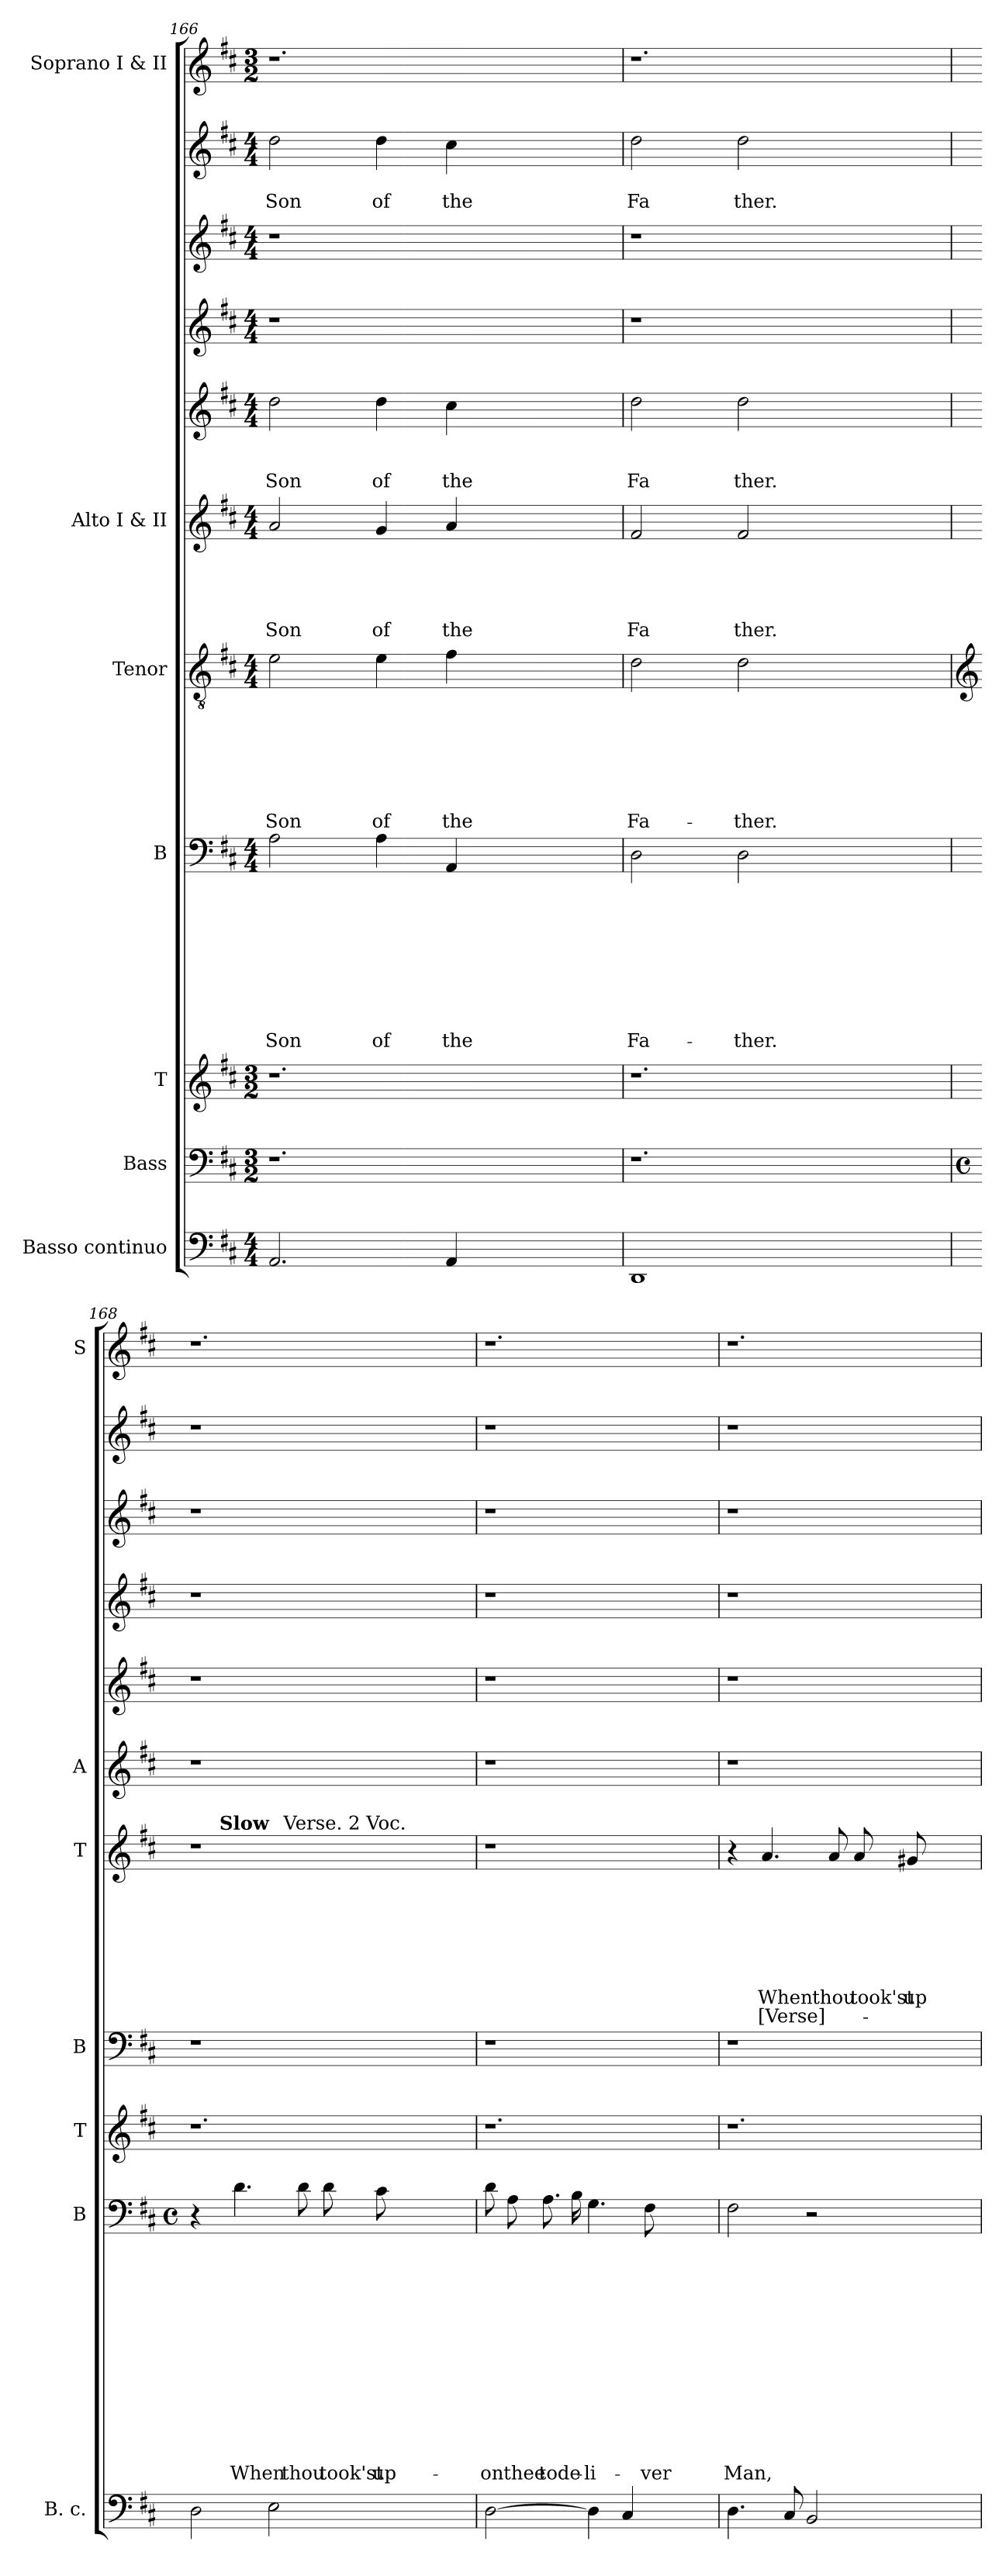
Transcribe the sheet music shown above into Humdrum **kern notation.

**kern	**kern	**text	**text	**text	**text	**text	**text	**text	**text	**text	**text	**text	**text	**text	**kern	**kern	**text	**text	**text	**text	**text	**text	**text	**text	**text	**kern	**text	**text	**text	**text	**text	**text	**text	**text	**kern	**text	**text	**text	**text	**text	**kern	**text	**text	**text	**kern	**kern	**kern	**text	**text	**kern
*part11	*part10	*part10	*part10	*part10	*part10	*part10	*part10	*part10	*part10	*part10	*part10	*part10	*part10	*part10	*part9	*part8	*part8	*part8	*part8	*part8	*part8	*part8	*part8	*part8	*part8	*part7	*part7	*part7	*part7	*part7	*part7	*part7	*part7	*part7	*part6	*part6	*part6	*part6	*part6	*part6	*part5	*part5	*part5	*part5	*part4	*part3	*part2	*part2	*part2	*part1
*staff11	*staff10	*staff10	*staff10	*staff10	*staff10	*staff10	*staff10	*staff10	*staff10	*staff10	*staff10	*staff10	*staff10	*staff10	*staff9	*staff8	*staff8	*staff8	*staff8	*staff8	*staff8	*staff8	*staff8	*staff8	*staff8	*staff7	*staff7	*staff7	*staff7	*staff7	*staff7	*staff7	*staff7	*staff7	*staff6	*staff6	*staff6	*staff6	*staff6	*staff6	*staff5	*staff5	*staff5	*staff5	*staff4	*staff3	*staff2	*staff2	*staff2	*staff1
*I"Basso continuo	*I"Bass	*	*	*	*	*	*	*	*	*	*	*	*	*	*I"T	*I"B	*	*	*	*	*	*	*	*	*	*I"Tenor	*	*	*	*	*	*	*	*	*I"Alto I & II	*	*	*	*	*	*	*	*	*	*	*	*	*	*	*I"Soprano I & II
*I'B. c.	*I'B	*	*	*	*	*	*	*	*	*	*	*	*	*	*I'T	*I'B	*	*	*	*	*	*	*	*	*	*I'T	*	*	*	*	*	*	*	*	*I'A	*	*	*	*	*	*	*	*	*	*	*	*	*	*	*I'S
*clefF4	*clefF4	*	*	*	*	*	*	*	*	*	*	*	*	*	*clefG2	*clefF4	*	*	*	*	*	*	*	*	*	*clefGv2	*	*	*	*	*	*	*	*	*clefG2	*	*	*	*	*	*clefG2	*	*	*	*clefG2	*clefG2	*clefG2	*	*	*clefG2
*ITrd7c12	*	*	*	*	*	*	*	*	*	*	*	*	*	*	*	*	*	*	*	*	*	*	*	*	*	*	*	*	*	*	*	*	*	*	*	*	*	*	*	*	*	*	*	*	*	*	*	*	*	*
*k[f#c#]	*k[f#c#]	*	*	*	*	*	*	*	*	*	*	*	*	*	*k[f#c#]	*k[f#c#]	*	*	*	*	*	*	*	*	*	*k[f#c#]	*	*	*	*	*	*	*	*	*k[f#c#]	*	*	*	*	*	*k[f#c#]	*	*	*	*k[f#c#]	*k[f#c#]	*k[f#c#]	*	*	*k[f#c#]
*D:	*D:	*	*	*	*	*	*	*	*	*	*	*	*	*	*D:	*D:	*	*	*	*	*	*	*	*	*	*D:	*	*	*	*	*	*	*	*	*D:	*	*	*	*	*	*D:	*	*	*	*D:	*D:	*D:	*	*	*D:
*M4/4	*M3/2	*	*	*	*	*	*	*	*	*	*	*	*	*	*M3/2	*M4/4	*	*	*	*	*	*	*	*	*	*M4/4	*	*	*	*	*	*	*	*	*M4/4	*	*	*	*	*	*M4/4	*	*	*	*M4/4	*M4/4	*M4/4	*	*	*M3/2
=166	=166	=166	=166	=166	=166	=166	=166	=166	=166	=166	=166	=166	=166	=166	=166	=166	=166	=166	=166	=166	=166	=166	=166	=166	=166	=166	=166	=166	=166	=166	=166	=166	=166	=166	=166	=166	=166	=166	=166	=166	=166	=166	=166	=166	=166	=166	=166	=166	=166	=166
!	!	!	!	!	!	!	!	!	!	!	!	!	!	!	!	!	!	!	!	!	!	!	!	!	!LO:LY:b	!	!	!	!	!	!	!	!LO:LY:b	!	!	!	!	!	!	!LO:LY:b	!	!	!	!LO:LY:b	!	!	!	!	!LO:LY:b	!
2.AAA/	1.r	.	.	.	.	.	.	.	.	.	.	.	.	.	1.r	2A\	.	.	.	.	.	.	.	.	Son	2e\	.	.	.	.	.	.	Son	.	2a/	.	.	.	.	Son	2dd\	.	.	Son	1r	1r	2dd\	.	Son	1.r
!	!	!	!	!	!	!	!	!	!	!	!	!	!	!	!	!	!	!	!	!	!	!	!	!	!LO:LY:b	!	!	!	!	!	!	!	!LO:LY:b	!	!	!	!	!	!	!LO:LY:b	!	!	!	!LO:LY:b	!	!	!	!	!LO:LY:b	!
.	.	.	.	.	.	.	.	.	.	.	.	.	.	.	.	4A\	.	.	.	.	.	.	.	.	of	4e\	.	.	.	.	.	.	of	.	4g/	.	.	.	.	of	4dd\	.	.	of	.	.	4dd\	.	of	.
!	!	!	!	!	!	!	!	!	!	!	!	!	!	!	!	!	!	!	!	!	!	!	!	!	!LO:LY:b	!	!	!	!	!	!	!	!LO:LY:b	!	!	!	!	!	!	!LO:LY:b	!	!	!	!LO:LY:b	!	!	!	!	!LO:LY:b	!
4AAA/	.	.	.	.	.	.	.	.	.	.	.	.	.	.	.	4AA/	.	.	.	.	.	.	.	.	the	4f#\	.	.	.	.	.	.	the	.	4a/	.	.	.	.	the	4cc#\	.	.	the	.	.	4cc#\	.	the	.
2ryy	.	.	.	.	.	.	.	.	.	.	.	.	.	.	.	2ryy	.	.	.	.	.	.	.	.	.	2ryy	.	.	.	.	.	.	.	.	2ryy	.	.	.	.	.	2ryy	.	.	.	2ryy	2ryy	2ryy	.	.	.
=167	=167	=167	=167	=167	=167	=167	=167	=167	=167	=167	=167	=167	=167	=167	=167	=167	=167	=167	=167	=167	=167	=167	=167	=167	=167	=167	=167	=167	=167	=167	=167	=167	=167	=167	=167	=167	=167	=167	=167	=167	=167	=167	=167	=167	=167	=167	=167	=167	=167	=167
!	!	!	!	!	!	!	!	!	!	!	!	!	!	!	!	!	!	!	!	!	!	!	!	!	!LO:LY:b	!	!	!	!	!	!	!	!LO:LY:b	!	!	!	!	!	!	!LO:LY:b	!	!	!	!LO:LY:b	!	!	!	!	!LO:LY:b	!
1DDD	1.r	.	.	.	.	.	.	.	.	.	.	.	.	.	1.r	2D\	.	.	.	.	.	.	.	.	Fa-	2d\	.	.	.	.	.	.	Fa-	.	2f#/	.	.	.	.	Fa	2dd\	.	.	Fa	1r	1r	2dd\	.	Fa	1.r
!	!	!	!	!	!	!	!	!	!	!	!	!	!	!	!	!	!	!	!	!	!	!	!	!	!LO:LY:b	!	!	!	!	!	!	!	!LO:LY:b	!	!	!	!	!	!	!LO:LY:b	!	!	!	!LO:LY:b	!	!	!	!	!LO:LY:b	!
.	.	.	.	.	.	.	.	.	.	.	.	.	.	.	.	2D\	.	.	.	.	.	.	.	.	-ther.	2d\	.	.	.	.	.	.	-ther.	.	2f#/	.	.	.	.	ther.	2dd\	.	.	ther.	.	.	2dd\	.	ther.	.
2ryy	.	.	.	.	.	.	.	.	.	.	.	.	.	.	.	2ryy	.	.	.	.	.	.	.	.	.	2ryy	.	.	.	.	.	.	.	.	2ryy	.	.	.	.	.	2ryy	.	.	.	2ryy	2ryy	2ryy	.	.	.
!!LO:LB:g=z
=168	=168	=168	=168	=168	=168	=168	=168	=168	=168	=168	=168	=168	=168	=168	=168	=168	=168	=168	=168	=168	=168	=168	=168	=168	=168	=168	=168	=168	=168	=168	=168	=168	=168	=168	=168	=168	=168	=168	=168	=168	=168	=168	=168	=168	=168	=168	=168	=168	=168	=168
*	*	*	*	*	*	*	*	*	*	*	*	*	*	*	*	*	*	*	*	*	*	*	*	*	*	*clefG2	*	*	*	*	*	*	*	*	*	*	*	*	*	*	*	*	*	*	*	*	*	*	*	*
*	*M4/4	*	*	*	*	*	*	*	*	*	*	*	*	*	*	*	*	*	*	*	*	*	*	*	*	*	*	*	*	*	*	*	*	*	*	*	*	*	*	*	*	*	*	*	*	*	*	*	*	*
*	*met(c)	*	*	*	*	*	*	*	*	*	*	*	*	*	*	*	*	*	*	*	*	*	*	*	*	*	*	*	*	*	*	*	*	*	*	*	*	*	*	*	*	*	*	*	*	*	*	*	*	*
*	*	*	*	*	*	*	*	*	*	*	*	*	*	*	*	*	*	*	*	*	*	*	*	*	*	*^	*	*	*	*	*	*	*	*	*	*	*	*	*	*	*	*	*	*	*	*	*	*	*	*
*	*	*	*	*	*	*	*	*	*	*	*	*	*	*	*	*	*	*	*	*	*	*	*	*	*	*	*^	*	*	*	*	*	*	*	*	*	*	*	*	*	*	*	*	*	*	*	*	*	*	*	*
2DD\	4r	.	.	.	.	.	.	.	.	.	.	.	.	.	1.r	1r	.	.	.	.	.	.	.	.	.	1r	8.ryy	2ryy	.	.	.	.	.	.	.	.	1r	.	.	.	.	.	1r	.	.	.	1r	1r	1r	.	.	1.r
!	!	!	!	!	!	!	!	!	!	!	!	!	!	!	!	!	!	!	!	!	!	!	!	!	!	!	!LO:TX:a:B:t=Slow	!	!	!	!	!	!	!	!	!	!	!	!	!	!	!	!	!	!	!	!	!	!	!	!	!
.	.	.	.	.	.	.	.	.	.	.	.	.	.	.	.	.	.	.	.	.	.	.	.	.	.	.	1ryy	.	.	.	.	.	.	.	.	.	.	.	.	.	.	.	.	.	.	.	.	.	.	.	.	.
!	!	!	!	!	!	!	!	!	!	!	!	!	!	!LO:LY:b	!	!	!	!	!	!	!	!	!	!	!	!	!	!	!	!	!	!	!	!	!	!	!	!	!	!	!	!	!	!	!	!	!	!	!	!	!	!
.	4.d\	.	.	.	.	.	.	.	.	.	.	.	.	When	.	.	.	.	.	.	.	.	.	.	.	.	.	.	.	.	.	.	.	.	.	.	.	.	.	.	.	.	.	.	.	.	.	.	.	.	.	.
2EE\	.	.	.	.	.	.	.	.	.	.	.	.	.	.	.	.	.	.	.	.	.	.	.	.	.	.	.	16ryy	.	.	.	.	.	.	.	.	.	.	.	.	.	.	.	.	.	.	.	.	.	.	.	.
!	!	!	!	!	!	!	!	!	!	!	!	!	!	!	!	!	!	!	!	!	!	!	!	!	!	!	!	!LO:TX:a:t=Verse. 2 Voc.	!	!	!	!	!	!	!	!	!	!	!	!	!	!	!	!	!	!	!	!	!	!	!	!
.	.	.	.	.	.	.	.	.	.	.	.	.	.	.	.	.	.	.	.	.	.	.	.	.	.	.	.	2...ryy	.	.	.	.	.	.	.	.	.	.	.	.	.	.	.	.	.	.	.	.	.	.	.	.
!	!	!	!	!	!	!	!	!	!	!	!	!	!	!LO:LY:b	!	!	!	!	!	!	!	!	!	!	!	!	!	!	!	!	!	!	!	!	!	!	!	!	!	!	!	!	!	!	!	!	!	!	!	!	!	!
.	8d\	.	.	.	.	.	.	.	.	.	.	.	.	thou	.	.	.	.	.	.	.	.	.	.	.	.	.	.	.	.	.	.	.	.	.	.	.	.	.	.	.	.	.	.	.	.	.	.	.	.	.	.
!	!	!	!	!	!	!	!	!	!	!	!	!	!	!LO:LY:b	!	!	!	!	!	!	!	!	!	!	!	!	!	!	!	!	!	!	!	!	!	!	!	!	!	!	!	!	!	!	!	!	!	!	!	!	!	!
.	8d\	.	.	.	.	.	.	.	.	.	.	.	.	took'st	.	.	.	.	.	.	.	.	.	.	.	.	.	.	.	.	.	.	.	.	.	.	.	.	.	.	.	.	.	.	.	.	.	.	.	.	.	.
!	!	!	!	!	!	!	!	!	!	!	!	!	!	!LO:LY:b	!	!	!	!	!	!	!	!	!	!	!	!	!	!	!	!	!	!	!	!	!	!	!	!	!	!	!	!	!	!	!	!	!	!	!	!	!	!
.	8c#\	.	.	.	.	.	.	.	.	.	.	.	.	up-	.	.	.	.	.	.	.	.	.	.	.	.	.	.	.	.	.	.	.	.	.	.	.	.	.	.	.	.	.	.	.	.	.	.	.	.	.	.
2ryy	2ryy	.	.	.	.	.	.	.	.	.	.	.	.	.	.	2ryy	.	.	.	.	.	.	.	.	.	2ryy	.	.	.	.	.	.	.	.	.	.	2ryy	.	.	.	.	.	2ryy	.	.	.	2ryy	2ryy	2ryy	.	.	.
.	.	.	.	.	.	.	.	.	.	.	.	.	.	.	.	.	.	.	.	.	.	.	.	.	.	.	4ryy	.	.	.	.	.	.	.	.	.	.	.	.	.	.	.	.	.	.	.	.	.	.	.	.	.
.	.	.	.	.	.	.	.	.	.	.	.	.	.	.	.	.	.	.	.	.	.	.	.	.	.	.	16ryy	.	.	.	.	.	.	.	.	.	.	.	.	.	.	.	.	.	.	.	.	.	.	.	.	.
=169	=169	=169	=169	=169	=169	=169	=169	=169	=169	=169	=169	=169	=169	=169	=169	=169	=169	=169	=169	=169	=169	=169	=169	=169	=169	=169	=169	=169	=169	=169	=169	=169	=169	=169	=169	=169	=169	=169	=169	=169	=169	=169	=169	=169	=169	=169	=169	=169	=169	=169	=169	=169
!	!	!	!	!	!	!	!	!	!	!	!	!	!	!LO:LY:b	!	!	!	!	!	!	!	!	!	!	!	!	!	!	!	!	!	!	!	!	!	!	!	!	!	!	!	!	!	!	!	!	!	!	!	!	!	!
*	*	*	*	*	*	*	*	*	*	*	*	*	*	*	*	*	*	*	*	*	*	*	*	*	*	*v	*v	*v	*	*	*	*	*	*	*	*	*	*	*	*	*	*	*	*	*	*	*	*	*	*	*	*
[>2DD\	8d\	.	.	.	.	.	.	.	.	.	.	.	.	-on	1.r	1r	.	.	.	.	.	.	.	.	.	1r	.	.	.	.	.	.	.	.	1r	.	.	.	.	.	1r	.	.	.	1r	1r	1r	.	.	1.r
!	!	!	!	!	!	!	!	!	!	!	!	!	!	!LO:LY:b	!	!	!	!	!	!	!	!	!	!	!	!	!	!	!	!	!	!	!	!	!	!	!	!	!	!	!	!	!	!	!	!	!	!	!	!
.	8A\	.	.	.	.	.	.	.	.	.	.	.	.	thee	.	.	.	.	.	.	.	.	.	.	.	.	.	.	.	.	.	.	.	.	.	.	.	.	.	.	.	.	.	.	.	.	.	.	.	.
!	!	!	!	!	!	!	!	!	!	!	!	!	!	!LO:LY:b	!	!	!	!	!	!	!	!	!	!	!	!	!	!	!	!	!	!	!	!	!	!	!	!	!	!	!	!	!	!	!	!	!	!	!	!
.	8.A\	.	.	.	.	.	.	.	.	.	.	.	.	to	.	.	.	.	.	.	.	.	.	.	.	.	.	.	.	.	.	.	.	.	.	.	.	.	.	.	.	.	.	.	.	.	.	.	.	.
!	!	!	!	!	!	!	!	!	!	!	!	!	!	!LO:LY:b	!	!	!	!	!	!	!	!	!	!	!	!	!	!	!	!	!	!	!	!	!	!	!	!	!	!	!	!	!	!	!	!	!	!	!	!
.	16B\	.	.	.	.	.	.	.	.	.	.	.	.	de-	.	.	.	.	.	.	.	.	.	.	.	.	.	.	.	.	.	.	.	.	.	.	.	.	.	.	.	.	.	.	.	.	.	.	.	.
!	!	!	!	!	!	!	!	!	!	!	!	!	!	!LO:LY:b	!	!	!	!	!	!	!	!	!	!	!	!	!	!	!	!	!	!	!	!	!	!	!	!	!	!	!	!	!	!	!	!	!	!	!	!
4DD\]	4.G\	.	.	.	.	.	.	.	.	.	.	.	.	-li-	.	.	.	.	.	.	.	.	.	.	.	.	.	.	.	.	.	.	.	.	.	.	.	.	.	.	.	.	.	.	.	.	.	.	.	.
4CC#/	.	.	.	.	.	.	.	.	.	.	.	.	.	.	.	.	.	.	.	.	.	.	.	.	.	.	.	.	.	.	.	.	.	.	.	.	.	.	.	.	.	.	.	.	.	.	.	.	.	.
!	!	!	!	!	!	!	!	!	!	!	!	!	!	!LO:LY:b	!	!	!	!	!	!	!	!	!	!	!	!	!	!	!	!	!	!	!	!	!	!	!	!	!	!	!	!	!	!	!	!	!	!	!	!
.	8F#\	.	.	.	.	.	.	.	.	.	.	.	.	-ver	.	.	.	.	.	.	.	.	.	.	.	.	.	.	.	.	.	.	.	.	.	.	.	.	.	.	.	.	.	.	.	.	.	.	.	.
2ryy	2ryy	.	.	.	.	.	.	.	.	.	.	.	.	.	.	2ryy	.	.	.	.	.	.	.	.	.	2ryy	.	.	.	.	.	.	.	.	2ryy	.	.	.	.	.	2ryy	.	.	.	2ryy	2ryy	2ryy	.	.	.
=170	=170	=170	=170	=170	=170	=170	=170	=170	=170	=170	=170	=170	=170	=170	=170	=170	=170	=170	=170	=170	=170	=170	=170	=170	=170	=170	=170	=170	=170	=170	=170	=170	=170	=170	=170	=170	=170	=170	=170	=170	=170	=170	=170	=170	=170	=170	=170	=170	=170	=170
!	!	!	!	!	!	!	!	!	!	!	!	!	!	!LO:LY:b	!	!	!	!	!	!	!	!	!	!	!	!	!	!	!	!	!	!	!	!	!	!	!	!	!	!	!	!	!	!	!	!	!	!	!	!
4.DD\	2F#\	.	.	.	.	.	.	.	.	.	.	.	.	Man,	1.r	1r	.	.	.	.	.	.	.	.	.	4r	.	.	.	.	.	.	.	.	1r	.	.	.	.	.	1r	.	.	.	1r	1r	1r	.	.	1.r
!	!	!	!	!	!	!	!	!	!	!	!	!	!	!	!	!	!	!	!	!	!	!	!	!	!	!	!	!	!	!	!	!	!LO:LY:b	!LO:LY:b	!	!	!	!	!	!	!	!	!	!	!	!	!	!	!	!
.	.	.	.	.	.	.	.	.	.	.	.	.	.	.	.	.	.	.	.	.	.	.	.	.	.	4.a/	.	.	.	.	.	.	When	-[Verse]-	.	.	.	.	.	.	.	.	.	.	.	.	.	.	.	.
8CC#/	.	.	.	.	.	.	.	.	.	.	.	.	.	.	.	.	.	.	.	.	.	.	.	.	.	.	.	.	.	.	.	.	.	.	.	.	.	.	.	.	.	.	.	.	.	.	.	.	.	.
2BBB/	2r	.	.	.	.	.	.	.	.	.	.	.	.	.	.	.	.	.	.	.	.	.	.	.	.	.	.	.	.	.	.	.	.	.	.	.	.	.	.	.	.	.	.	.	.	.	.	.	.	.
!	!	!	!	!	!	!	!	!	!	!	!	!	!	!	!	!	!	!	!	!	!	!	!	!	!	!	!	!	!	!	!	!	!LO:LY:b	!	!	!	!	!	!	!	!	!	!	!	!	!	!	!	!	!
.	.	.	.	.	.	.	.	.	.	.	.	.	.	.	.	.	.	.	.	.	.	.	.	.	.	8a/	.	.	.	.	.	.	thou	.	.	.	.	.	.	.	.	.	.	.	.	.	.	.	.	.
!	!	!	!	!	!	!	!	!	!	!	!	!	!	!	!	!	!	!	!	!	!	!	!	!	!	!	!	!	!	!	!	!	!LO:LY:b	!	!	!	!	!	!	!	!	!	!	!	!	!	!	!	!	!
.	.	.	.	.	.	.	.	.	.	.	.	.	.	.	.	.	.	.	.	.	.	.	.	.	.	8a/	.	.	.	.	.	.	took'st	.	.	.	.	.	.	.	.	.	.	.	.	.	.	.	.	.
!	!	!	!	!	!	!	!	!	!	!	!	!	!	!	!	!	!	!	!	!	!	!	!	!	!	!	!	!	!	!	!	!	!LO:LY:b	!	!	!	!	!	!	!	!	!	!	!	!	!	!	!	!	!
.	.	.	.	.	.	.	.	.	.	.	.	.	.	.	.	.	.	.	.	.	.	.	.	.	.	8g#X/	.	.	.	.	.	.	up	.	.	.	.	.	.	.	.	.	.	.	.	.	.	.	.	.
2ryy	2ryy	.	.	.	.	.	.	.	.	.	.	.	.	.	.	2ryy	.	.	.	.	.	.	.	.	.	2ryy	.	.	.	.	.	.	.	.	2ryy	.	.	.	.	.	2ryy	.	.	.	2ryy	2ryy	2ryy	.	.	.
=	=	=	=	=	=	=	=	=	=	=	=	=	=	=	=	=	=	=	=	=	=	=	=	=	=	=	=	=	=	=	=	=	=	=	=	=	=	=	=	=	=	=	=	=	=	=	=	=	=	=
*-	*-	*-	*-	*-	*-	*-	*-	*-	*-	*-	*-	*-	*-	*-	*-	*-	*-	*-	*-	*-	*-	*-	*-	*-	*-	*-	*-	*-	*-	*-	*-	*-	*-	*-	*-	*-	*-	*-	*-	*-	*-	*-	*-	*-	*-	*-	*-	*-	*-	*-
